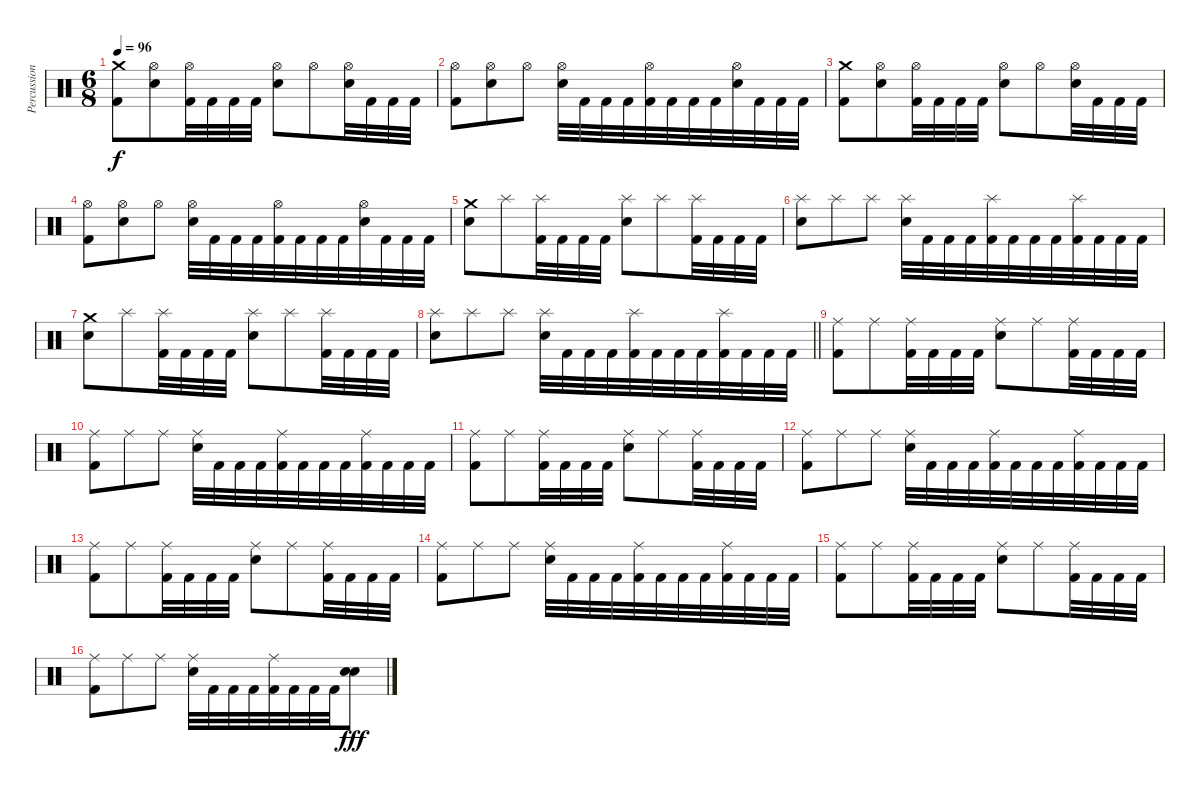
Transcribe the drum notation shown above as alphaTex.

\track ("Percussion" "Percussion") {instrument percussion}
\staff {score}
\articulation defaults
\ts (6 8)
\tempo 96
\clef neutral
\ks c
("Crash medium (hit)" "Kick (hit) 2").8{dy f} ("Hi-Hat (open)" "Electric Snare (hit)").8 ("Hi-Hat (open)" "Kick (hit) 2").32 "Kick (hit) 2".32 "Kick (hit) 2".32 "Kick (hit) 2".32 ("Hi-Hat (open)" "Electric Snare (hit)").8 "Hi-Hat (open)".8 ("Hi-Hat (open)" "Electric Snare (hit)").32 "Kick (hit) 2".32 "Kick (hit) 2".32 "Kick (hit) 2".32 |
("Hi-Hat (open)" "Kick (hit) 2").8 ("Hi-Hat (open)" "Electric Snare (hit)").8 "Hi-Hat (open)".8 ("Hi-Hat (open)" "Electric Snare (hit)").32 "Kick (hit) 2".32 "Kick (hit) 2".32 "Kick (hit) 2".32 ("Hi-Hat (open)" "Kick (hit) 2").32 "Kick (hit) 2".32 "Kick (hit) 2".32 "Kick (hit) 2".32 ("Hi-Hat (open)" "Electric Snare (hit)").32 "Kick (hit) 2".32 "Kick (hit) 2".32 "Kick (hit) 2".32 |
("Crash medium (hit)" "Kick (hit) 2").8 ("Hi-Hat (open)" "Electric Snare (hit)").8 ("Hi-Hat (open)" "Kick (hit) 2").32 "Kick (hit) 2".32 "Kick (hit) 2".32 "Kick (hit) 2".32 ("Hi-Hat (open)" "Electric Snare (hit)").8 "Hi-Hat (open)".8 ("Hi-Hat (open)" "Electric Snare (hit)").32 "Kick (hit) 2".32 "Kick (hit) 2".32 "Kick (hit) 2".32 |
("Hi-Hat (open)" "Kick (hit) 2").8 ("Hi-Hat (open)" "Electric Snare (hit)").8 "Hi-Hat (open)".8 ("Hi-Hat (open)" "Electric Snare (hit)").32 "Kick (hit) 2".32 "Kick (hit) 2".32 "Kick (hit) 2".32 ("Hi-Hat (open)" "Kick (hit) 2").32 "Kick (hit) 2".32 "Kick (hit) 2".32 "Kick (hit) 2".32 ("Hi-Hat (open)" "Electric Snare (hit)").32 "Kick (hit) 2".32 "Kick (hit) 2".32 "Kick (hit) 2".32 |
("Crash medium (hit)" "Electric Snare (hit)").8 "Splash (hit)".8 ("Splash (hit)" "Kick (hit) 2").32 "Kick (hit) 2".32 "Kick (hit) 2".32 "Kick (hit) 2".32 ("Splash (hit)" "Electric Snare (hit)").8 "Splash (hit)".8 ("Splash (hit)" "Kick (hit) 2").32 "Kick (hit) 2".32 "Kick (hit) 2".32 "Kick (hit) 2".32 |
("Splash (hit)" "Electric Snare (hit)").8 "Splash (hit)".8 "Splash (hit)".8 ("Splash (hit)" "Electric Snare (hit)").32 "Kick (hit) 2".32 "Kick (hit) 2".32 "Kick (hit) 2".32 ("Splash (hit)" "Kick (hit) 2").32 "Kick (hit) 2".32 "Kick (hit) 2".32 "Kick (hit) 2".32 ("Splash (hit)" "Kick (hit) 2").32 "Kick (hit) 2".32 "Kick (hit) 2".32 "Kick (hit) 2".32 |
("Crash medium (hit)" "Electric Snare (hit)").8 "Splash (hit)".8 ("Splash (hit)" "Kick (hit) 2").32 "Kick (hit) 2".32 "Kick (hit) 2".32 "Kick (hit) 2".32 ("Splash (hit)" "Electric Snare (hit)").8 "Splash (hit)".8 ("Splash (hit)" "Kick (hit) 2").32 "Kick (hit) 2".32 "Kick (hit) 2".32 "Kick (hit) 2".32 |
\barLineRight lightlight
("Splash (hit)" "Electric Snare (hit)").8 "Splash (hit)".8 "Splash (hit)".8 ("Splash (hit)" "Electric Snare (hit)").32 "Kick (hit) 2".32 "Kick (hit) 2".32 "Kick (hit) 2".32 ("Splash (hit)" "Kick (hit) 2").32 "Kick (hit) 2".32 "Kick (hit) 2".32 "Kick (hit) 2".32 ("Splash (hit)" "Kick (hit) 2").32 "Kick (hit) 2".32 "Kick (hit) 2".32 "Kick (hit) 2".32 |
("Ride (middle)" "Kick (hit) 2").8 "Ride (middle)".8 ("Ride (middle)" "Kick (hit) 2").32 "Kick (hit) 2".32 "Kick (hit) 2".32 "Kick (hit) 2".32 ("Ride (middle)" "Electric Snare (hit)").8 "Ride (middle)".8 ("Ride (middle)" "Kick (hit) 2").32 "Kick (hit) 2".32 "Kick (hit) 2".32 "Kick (hit) 2".32 |
("Ride (middle)" "Kick (hit) 2").8 "Ride (middle)".8 "Ride (middle)".8 ("Ride (middle)" "Electric Snare (hit)").32 "Kick (hit) 2".32 "Kick (hit) 2".32 "Kick (hit) 2".32 ("Ride (middle)" "Kick (hit) 2").32 "Kick (hit) 2".32 "Kick (hit) 2".32 "Kick (hit) 2".32 ("Ride (middle)" "Kick (hit) 2").32 "Kick (hit) 2".32 "Kick (hit) 2".32 "Kick (hit) 2".32 |
("Ride (middle)" "Kick (hit) 2").8 "Ride (middle)".8 ("Ride (middle)" "Kick (hit) 2").32 "Kick (hit) 2".32 "Kick (hit) 2".32 "Kick (hit) 2".32 ("Ride (middle)" "Electric Snare (hit)").8 "Ride (middle)".8 ("Ride (middle)" "Kick (hit) 2").32 "Kick (hit) 2".32 "Kick (hit) 2".32 "Kick (hit) 2".32 |
("Ride (middle)" "Kick (hit) 2").8 "Ride (middle)".8 "Ride (middle)".8 ("Ride (middle)" "Electric Snare (hit)").32 "Kick (hit) 2".32 "Kick (hit) 2".32 "Kick (hit) 2".32 ("Ride (middle)" "Kick (hit) 2").32 "Kick (hit) 2".32 "Kick (hit) 2".32 "Kick (hit) 2".32 ("Ride (middle)" "Kick (hit) 2").32 "Kick (hit) 2".32 "Kick (hit) 2".32 "Kick (hit) 2".32 |
("Ride (middle)" "Kick (hit) 2").8 "Ride (middle)".8 ("Ride (middle)" "Kick (hit) 2").32 "Kick (hit) 2".32 "Kick (hit) 2".32 "Kick (hit) 2".32 ("Ride (middle)" "Electric Snare (hit)").8 "Ride (middle)".8 ("Ride (middle)" "Kick (hit) 2").32 "Kick (hit) 2".32 "Kick (hit) 2".32 "Kick (hit) 2".32 |
("Ride (middle)" "Kick (hit) 2").8 "Ride (middle)".8 "Ride (middle)".8 ("Ride (middle)" "Electric Snare (hit)").32 "Kick (hit) 2".32 "Kick (hit) 2".32 "Kick (hit) 2".32 ("Ride (middle)" "Kick (hit) 2").32 "Kick (hit) 2".32 "Kick (hit) 2".32 "Kick (hit) 2".32 ("Ride (middle)" "Kick (hit) 2").32 "Kick (hit) 2".32 "Kick (hit) 2".32 "Kick (hit) 2".32 |
("Ride (middle)" "Kick (hit) 2").8 "Ride (middle)".8 ("Ride (middle)" "Kick (hit) 2").32 "Kick (hit) 2".32 "Kick (hit) 2".32 "Kick (hit) 2".32 ("Ride (middle)" "Electric Snare (hit)").8 "Ride (middle)".8 ("Ride (middle)" "Kick (hit) 2").32 "Kick (hit) 2".32 "Kick (hit) 2".32 "Kick (hit) 2".32 |
("Ride (middle)" "Kick (hit) 2").8 "Ride (middle)".8 "Ride (middle)".8 ("Ride (middle)" "Electric Snare (hit)").32 "Kick (hit) 2".32 "Kick (hit) 2".32 "Kick (hit) 2".32 ("Ride (middle)" "Kick (hit) 2").32 "Kick (hit) 2".32 "Kick (hit) 2".32 "Kick (hit) 2".32 ("Snare (hit) 2" "Electric Snare (hit)").8{dy fff}
